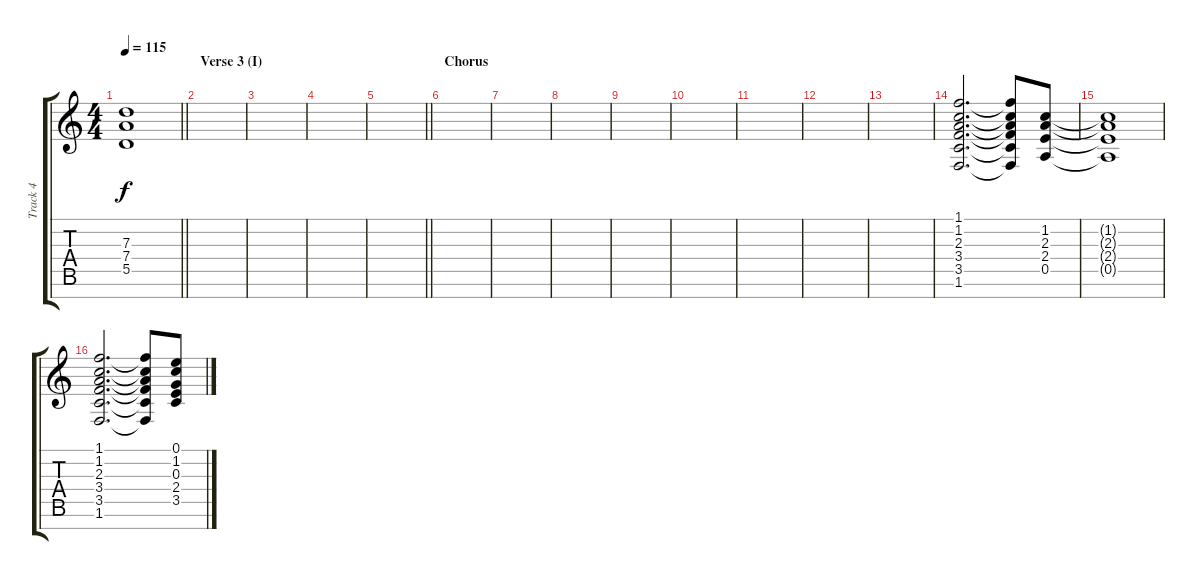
\track ("Track 4" "Track 4") {instrument distortionguitar}
\staff {score tabs}
\tuning (E4 B3 G3 D3 A2 E2 B1) {hide}
\ts (4 4)
\tempo 115
\clef g2
\barLineRight lightlight
\ks c
(7.3{t} 7.4{t} 5.5{t}).1{dy f} |
\section ("" "Verse 3 (I)")
|
|
|
\barLineRight lightlight
|
\section ("" "Chorus")
|
|
|
|
|
|
|
|
(1.1 1.2 2.3 3.4 3.5 1.6).2{d instrument acousticguitarsteel} (1.1{t} 1.2{t} 2.3{t} 3.4{t} 3.5{t} 1.6{t}).8 (1.2 2.3 2.4 0.5).8 |
(1.2{t} 2.3{t} 2.4{t} 0.5{t}).1 |
(1.1 1.2 2.3 3.4 3.5 1.6).2{d} (1.1{t} 1.2{t} 2.3{t} 3.4{t} 3.5{t} 1.6{t}).8 (0.1 1.2 0.3 2.4 3.5).8
